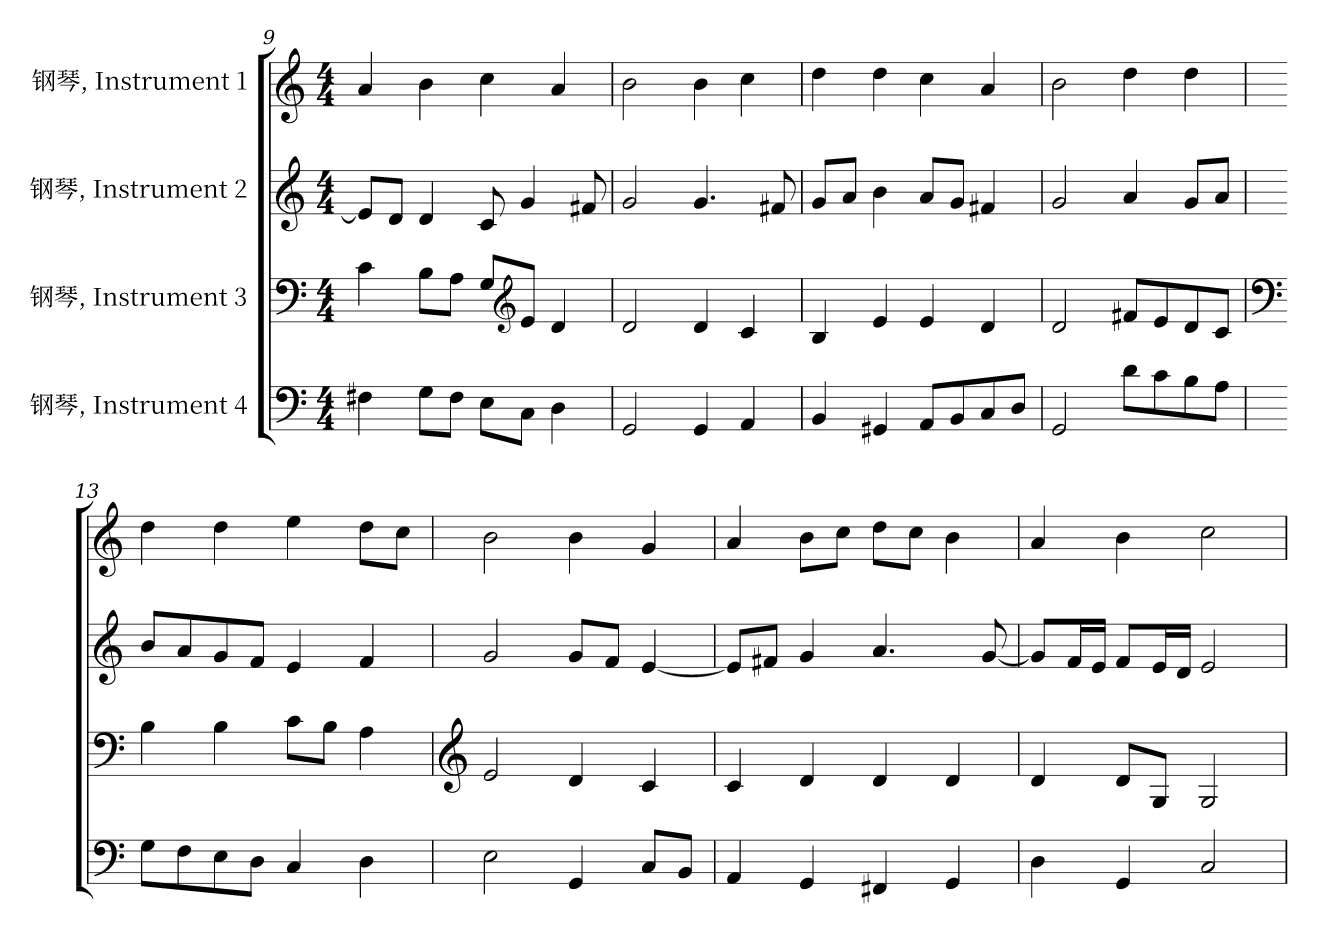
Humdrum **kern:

**kern	**kern	**kern	**kern
*part4	*part3	*part2	*part1
*staff4	*staff3	*staff2	*staff1
*I"钢琴, Instrument 4	*I"钢琴, Instrument 3	*I"钢琴, Instrument 2	*I"钢琴, Instrument 1
*clefF4	*clefF4	*clefG2	*clefG2
*k[]	*k[]	*k[]	*k[]
*M4/4	*M4/4	*M4/4	*M4/4
=9	=9	=9	=9
4F#X\	4c\	8e/L]	4a/
.	.	8d/J	.
8G\L	8B\L	4d/	4b\
8F#\J	8A\J	.	.
8E\L	8G/L	8c/	4cc\
*	*clefG2	*	*
8C\J	8e/J	4g/	.
4D\	4d/	.	4a/
.	.	8f#X/	.
!!LO:LB:g=z
=10	=10	=10	=10
2GG/	2d/	2g/	2b\
4GG/	4d/	4.g/	4b\
4AA/	4c/	.	4cc\
.	.	8f#X/	.
=11	=11	=11	=11
4BB/	4B/	8g/L	4dd\
.	.	8a/J	.
4GG#X/	4e/	4b\	4dd\
8AA/L	4e/	8a/L	4cc\
8BB/	.	8g/J	.
8C/	4d/	4f#X/	4a/
8D/J	.	.	.
=12	=12	=12	=12
2GG/	2d/	2g/	2b\
8d\L	8f#X/L	4a/	4dd\
8c\	8e/	.	.
8B\	8d/	8g/L	4dd\
8A\J	8c/J	8a/J	.
=13	=13	=13	=13
*	*clefF4	*	*
8G\L	4B\	8b/L	4dd\
8F\	.	8a/	.
8E\	4B\	8g/	4dd\
8D\J	.	8f/J	.
4C/	8c\L	4e/	4ee\
.	8B\J	.	.
4D\	4A\	4f/	8dd\L
.	.	.	8cc\J
=14	=14	=14	=14
*	*clefG2	*	*
2E\	2e/	2g/	2b\
4GG/	4d/	8g/L	4b\
.	.	8f/J	.
8C/L	4c/	[4e/	4g/
8BB/J	.	.	.
!!LO:PB:g=z
=15	=15	=15	=15
4AA/	4c/	8e/L]	4a/
.	.	8f#X/J	.
4GG/	4d/	4g/	8b\L
.	.	.	8cc\J
4FF#X/	4d/	4.a/	8dd\L
.	.	.	8cc\J
4GG/	4d/	.	4b\
.	.	[8g/	.
=16	=16	=16	=16
4D\	4d/	8g/L]	4a/
.	.	16f/L	.
.	.	16e/JJ	.
4GG/	8d/L	8f/L	4b\
.	8G/J	16e/L	.
.	.	16d/JJ	.
2C/	2G/	2e/	2cc\
=	=	=	=
*-	*-	*-	*-
